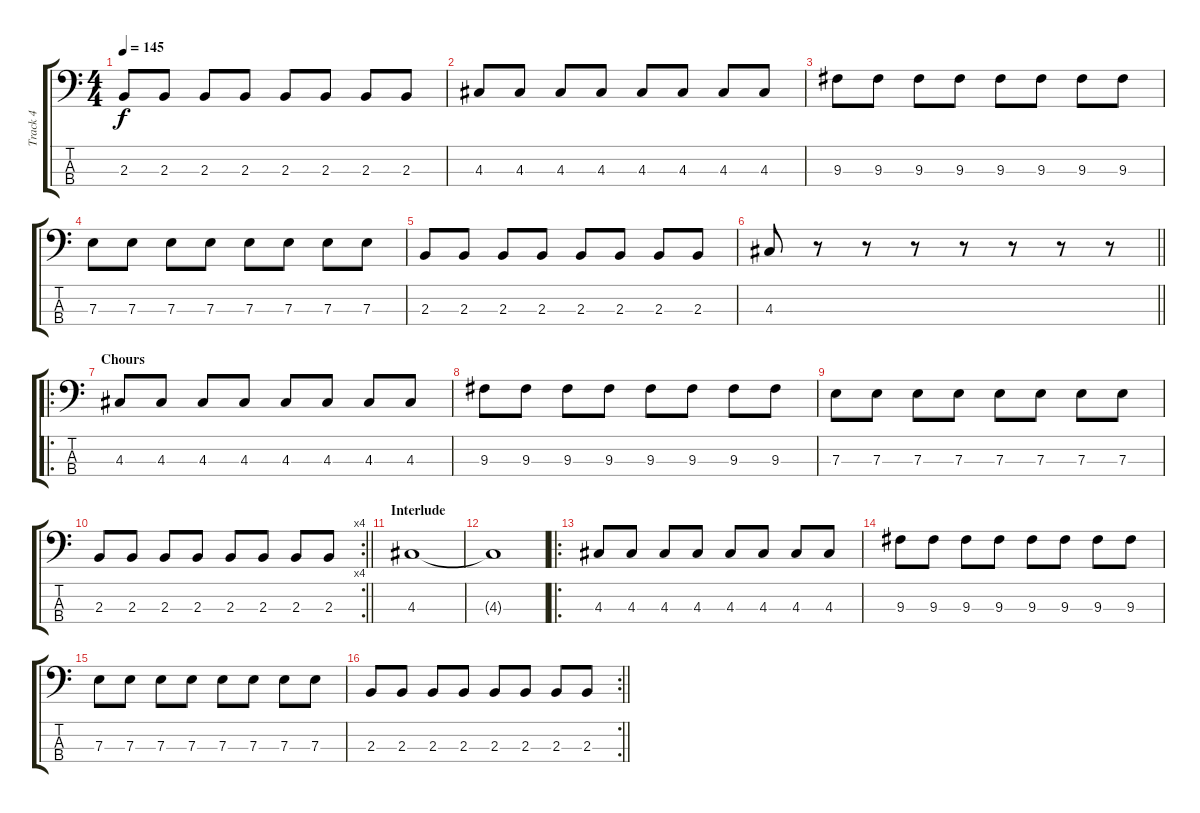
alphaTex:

\track ("Track 4" "Track 4") {instrument electricbassfinger}
\staff {score tabs}
\tuning (G2 D2 A1 E1) {hide}
\ts (4 4)
\tempo 145
\clef f4
\ks c
2.3.8{dy f} 2.3.8 2.3.8 2.3.8 2.3.8 2.3.8 2.3.8 2.3.8 |
4.3.8 4.3.8 4.3.8 4.3.8 4.3.8 4.3.8 4.3.8 4.3.8 |
9.3.8 9.3.8 9.3.8 9.3.8 9.3.8 9.3.8 9.3.8 9.3.8 |
7.3.8 7.3.8 7.3.8 7.3.8 7.3.8 7.3.8 7.3.8 7.3.8 |
2.3.8 2.3.8 2.3.8 2.3.8 2.3.8 2.3.8 2.3.8 2.3.8 |
\barLineRight lightlight
4.3.8 r.8 r.8 r.8 r.8 r.8 r.8 r.8 |
\ro
\section ("" "Chours")
4.3.8 4.3.8 4.3.8 4.3.8 4.3.8 4.3.8 4.3.8 4.3.8 |
9.3.8 9.3.8 9.3.8 9.3.8 9.3.8 9.3.8 9.3.8 9.3.8 |
7.3.8 7.3.8 7.3.8 7.3.8 7.3.8 7.3.8 7.3.8 7.3.8 |
\rc 4
\barLineRight lightlight
2.3.8 2.3.8 2.3.8 2.3.8 2.3.8 2.3.8 2.3.8 2.3.8 |
\section ("" "Interlude")
4.3.1 |
4.3{t}.1 |
\ro
4.3.8 4.3.8 4.3.8 4.3.8 4.3.8 4.3.8 4.3.8 4.3.8 |
9.3.8 9.3.8 9.3.8 9.3.8 9.3.8 9.3.8 9.3.8 9.3.8 |
7.3.8 7.3.8 7.3.8 7.3.8 7.3.8 7.3.8 7.3.8 7.3.8 |
\rc 2
\barLineRight lightlight
2.3.8 2.3.8 2.3.8 2.3.8 2.3.8 2.3.8 2.3.8 2.3.8
